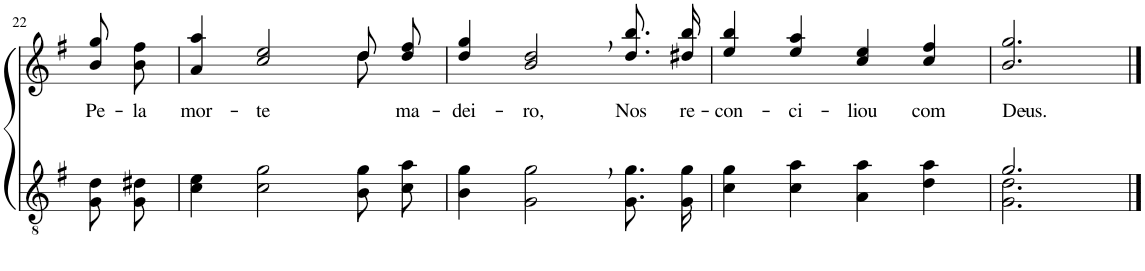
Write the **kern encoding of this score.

**kern	**kern	**text
*part2	*part1	*part1
*staff2	*staff1	*staff1
*I"Parte III e IV	*I"Parte I e II	*
!!LO:PB:g=z
*clefGv2	*clefG2	*
*Trd4c7	*Trd4c7	*
*k[f#]	*k[f#]	*
*M4/4	*M4/4	*
=22	=22	=22
!	!	!LO:LY:b
8G\ 8d\L	8b\ 8gg\L	Pe-
!	!	!LO:LY:b
8G\ 8d#X\J	8b\ 8ff#\J	-la
=23	=23	=23
!	!	!LO:LY:b
*	*^	*
4c\ 4e\	4a/ 4aa/	2.ryy	-mor-
!	!	!	!LO:LY:b
2c\ 2g\	2cc/ 2ee/	.	-te
8B\ 8g\L	8dd\L	8dd\	.
!	!	!	!LO:LY:b
8c\ 8a\J	8dd\ 8ff#\J	8ryy	ma-
=24	=24	=24	=24
!	!	!	!LO:LY:b
*	*v	*v	*
4B\ 4g\	4dd/ 4gg/	-dei-
!	!	!LO:LY:b
2G\, 2g\,	2b/, 2dd/,	-ro,
!	!	!LO:LY:b
8.G\ 8.g\L	8.dd\ 8.bb\L	Nos
!	!	!LO:LY:b
16G\ 16g\Jk	16dd#X\ 16bb\Jk	re-
=25	=25	=25
!	!	!LO:LY:b
4c\ 4g\	4ee/ 4bb/	-con-
!	!	!LO:LY:b
4c\ 4a\	4ee/ 4aa/	-ci-
!	!	!LO:LY:b
4A\ 4a\	4cc/ 4ee/	-liou
!	!	!LO:LY:b
4d\ 4a\	4cc/ 4ff#/	com
=26	=26	=26
*^	*	*
!	!	!	!LO:LY:b
2.g/	2.G\ 2.d\	2.b/ 2.gg/	Deus.-
*v	*v	*	*
==	==	==
*-	*-	*-
